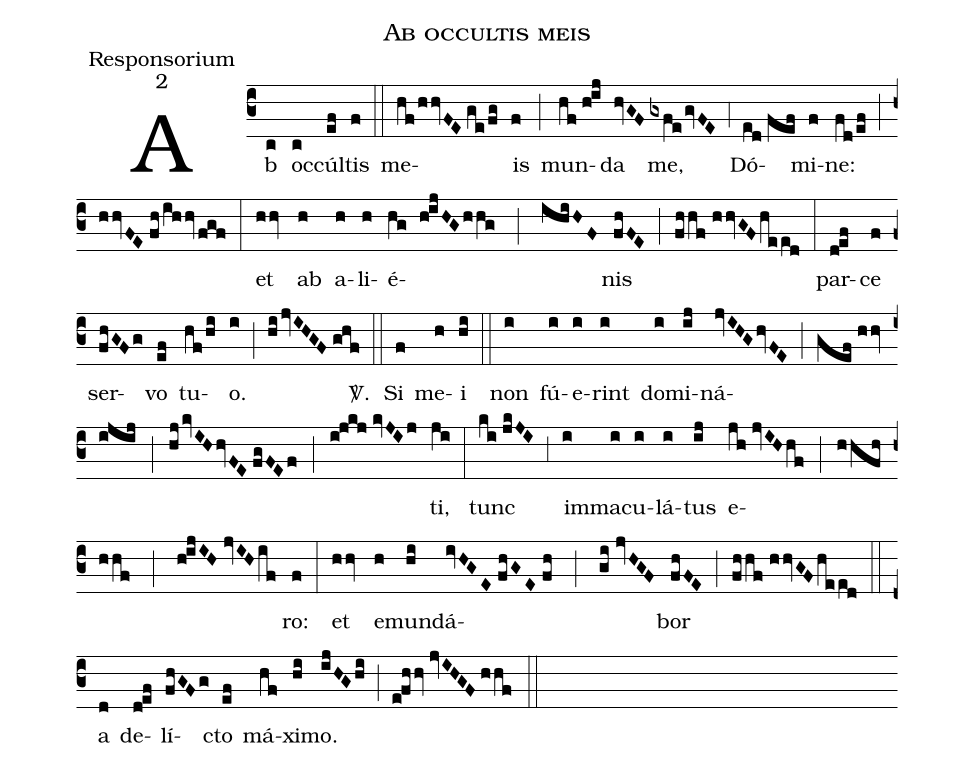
name:Ab occultis meis;
office-part:Responsorium;
mode:2;
%%
(c3) Ab(c) oc(c)cúl(ef)tis(f) (::) me(hf/hhvFE//ge/fg)is(f) (;) mun(hf//h!ij)da(hvGF) me,(gxfe/gvFE) (;4) Dó(ed//fef)mi(f)ne:(fd/ef) (;) (hhvFE//fh/ihhv/fgf) (:) et(hhv) ab(h) a(h)li(h)é(hg h!ijHG/hhg;ihiHF)nis(fhFE) (;) (fhhf//hhvGF/heed) (:) par(d!ef)ce(f) ser(fhGFg)vo(ef) tu(hf/hi)o.(i) (;) (hi/jvIHGF//ghf) <sp>V/</sp>.(::) Si(f) me(h)i(hi) (::) non(i) fú(i)e(i)rint(i) do(i)mi(ij)ná(jvIHG/hvFE;gef//hhv//ijij;hj/kvIH/hvFE//fgFEf;i!jkj//kvJIj)ti,(ji) (:) tunc(ki//jkJI) (;3) im(i)ma(i)cu(i)lá(i)tus(ij) e(jh//jvIH/hf;hhfh//hhf;h!ijIH//jvIH/if)ro:(f) (:) et(hhv) e(h)mun(hi)dá(ivHGE//fhGE//fh;gi//jvHGF)bor(fhFE) (;) (fhhf//hhvGF/heed) (::) a(d) de(d!ef)lí(fhGFg)cto(ef) má(hf)xi(hi)mo.(ijHG/hi) (;) (e!fhhv//jvIHGF//hhf) (::)
